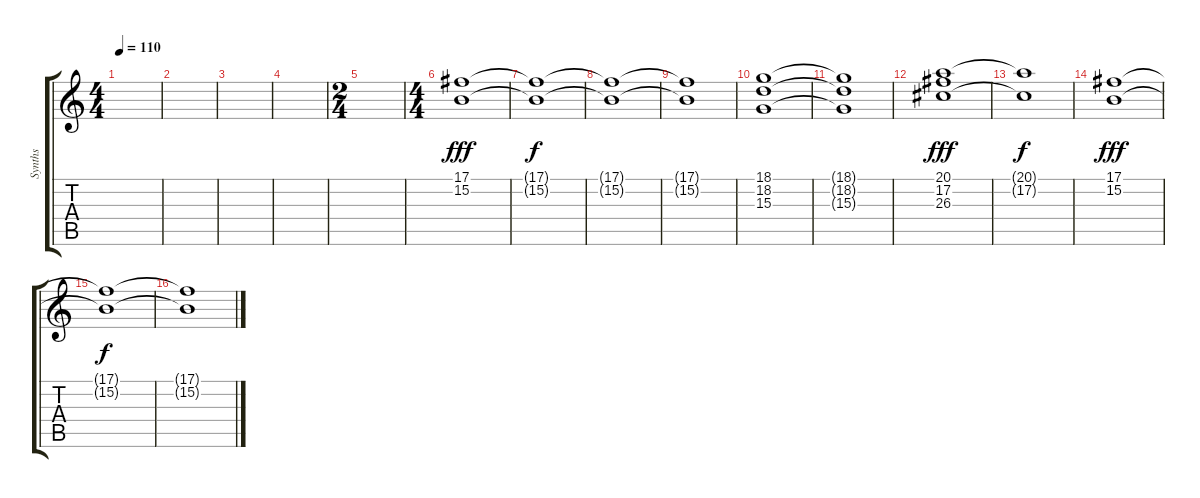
\track ("Synths" "Synths") {instrument stringensemble2}
\staff {score tabs}
\tuning (Db4 Ab3 E3 B2 Gb2 B1) {hide}
\ts (4 4)
\tempo 110
\clef g2
\ks c
|
|
|
|
\ts (2 4)
|
\ts (4 4)
(17.1 15.2).1{dy fff} |
(17.1{t} 15.2{t}).1{dy f} |
(17.1{t} 15.2{t}).1 |
(17.1{t} 15.2{t}).1 |
(18.1 18.2 15.3).1 |
(18.1{t} 18.2{t} 15.3{t}).1 |
(20.1 17.2 26.3).1{dy fff} |
(20.1{t} 17.2{t}).1{dy f} |
(17.1 15.2).1{dy fff} |
(17.1{t} 15.2{t}).1{dy f} |
(17.1{t} 15.2{t}).1
